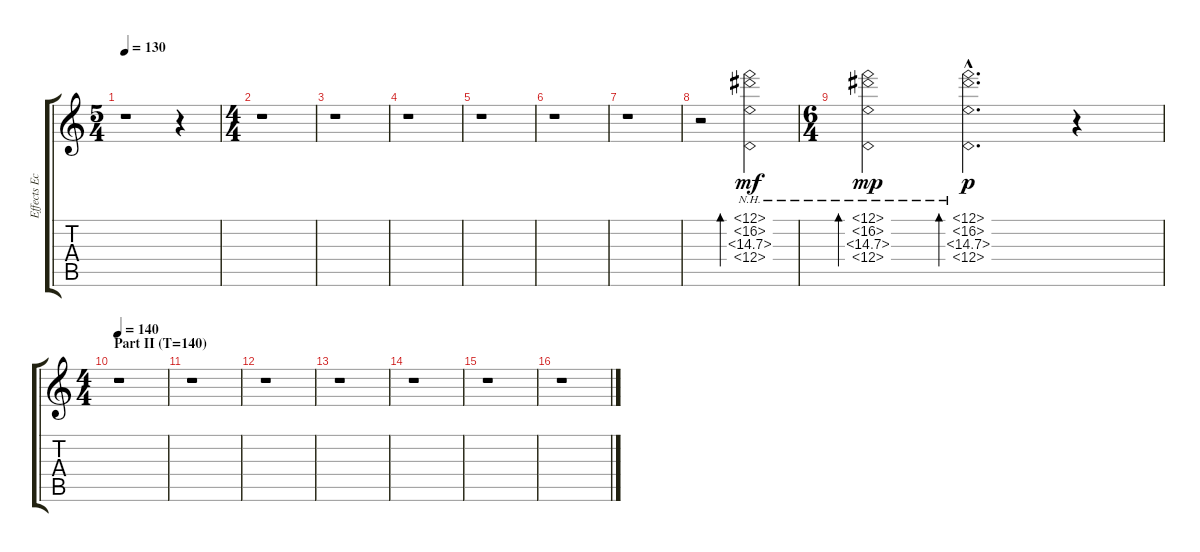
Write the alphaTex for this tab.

\track ("Effects Echo Right" "Effects Ec") {instrument shamisen}
\staff {score tabs}
\tuning (E4 B3 G3 D3 A2 E2) {hide}
\ts (5 4)
\tempo 130
\clef g2
\ks c
r.1{dy mf} r.4 |
\ts (4 4)
r.1 |
r.1 |
r.1 |
r.1 |
r.1 |
r.1 |
r.2 (12.1{nh} 16.2{nh} 14.3{nh} 13.4{nh}).2{bd 240} |
\ts (6 4)
(12.1{nh} 16.2{nh} 14.3{nh} 13.4{nh}).2{bd 240 dy mp} (12.1{nh hac} 16.2{nh hac} 14.3{nh hac} 13.4{nh hac}).2{d bd 240 dy p} r.4 |
\ts (4 4)
\section ("" "Part II (T=140)")
\tempo 140
r.1 |
r.1 |
r.1 |
r.1 |
r.1 |
r.1 |
r.1
